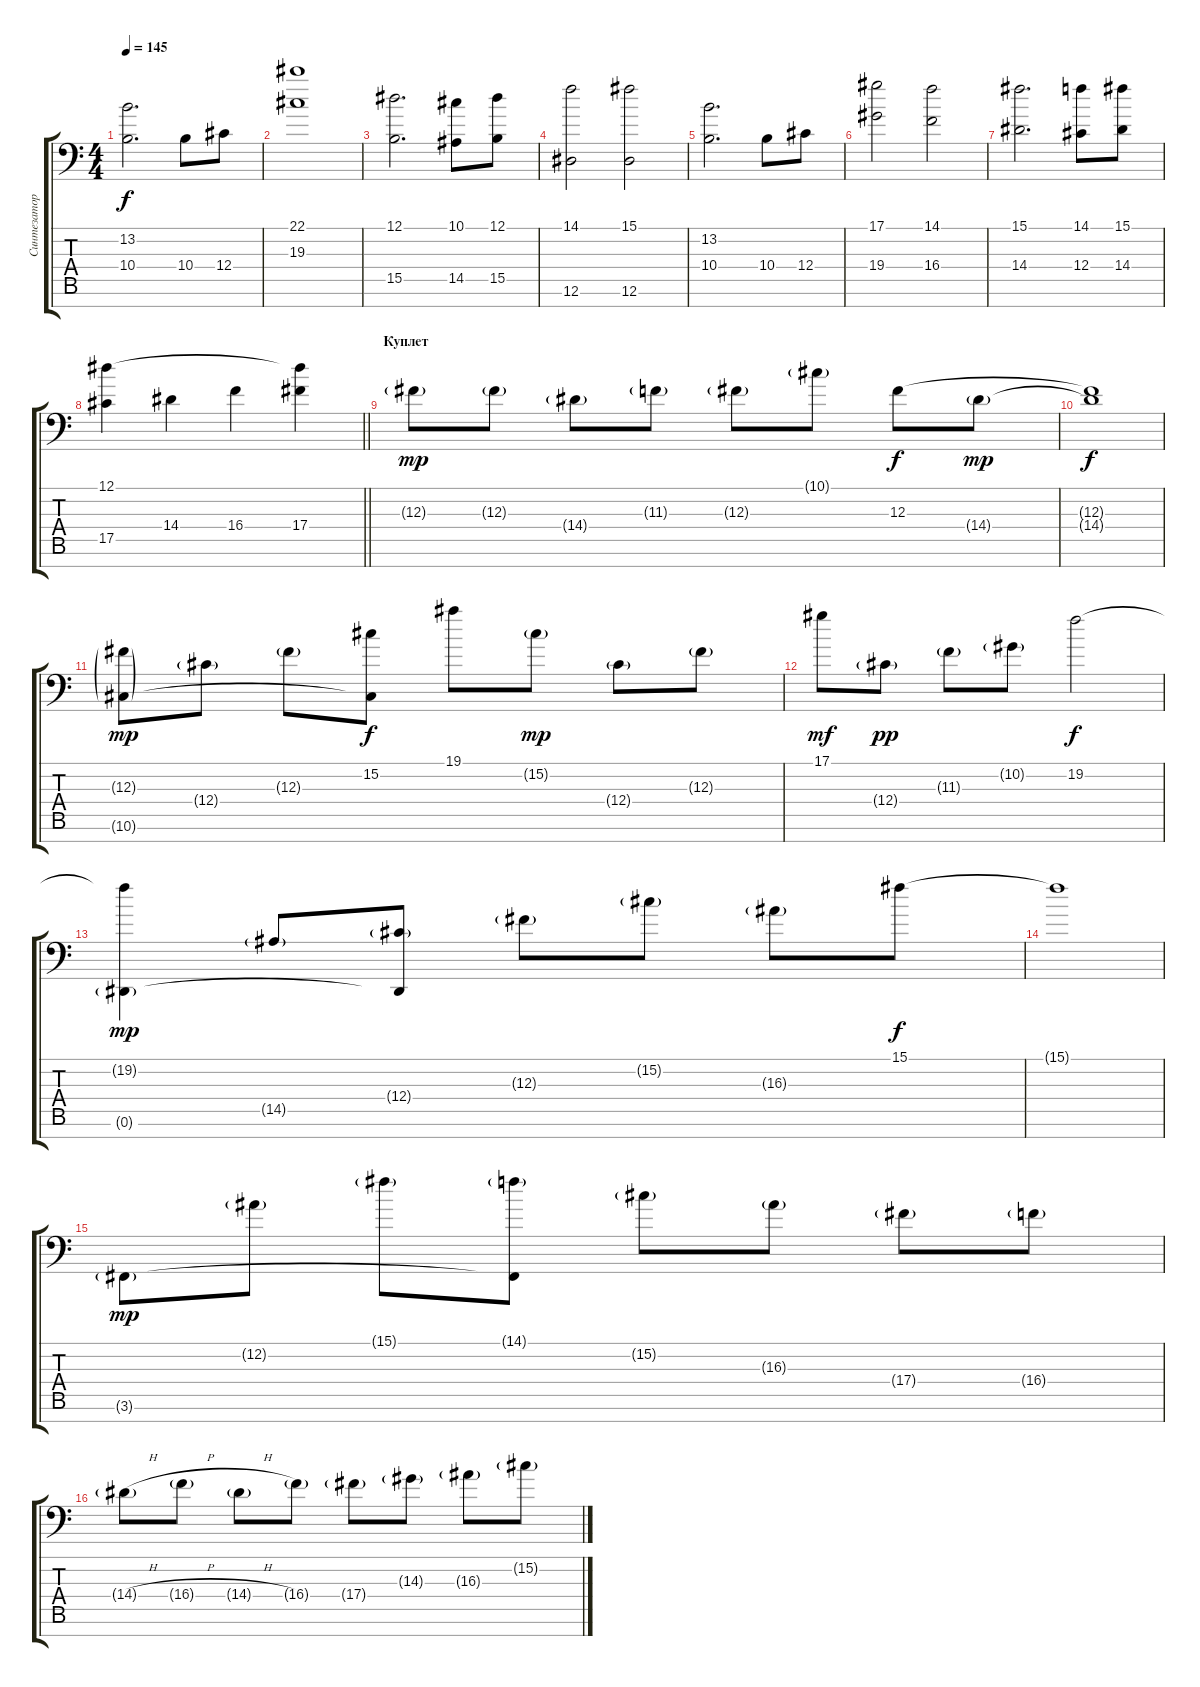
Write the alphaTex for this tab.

\track ("Синтезатор" "Синтезатор") {instrument electricgrandpiano}
\staff {score tabs}
\tuning (Eb4 Bb3 Gb3 Db3 Ab2 Eb2 Gb1) {hide}
\ts (4 4)
\tempo 145
\clef f4
\ks c
(13.2 10.4).2{d dy f instrument synthstrings1} 10.4.8 12.4.8 |
(22.1 19.3).1 |
(12.1 15.5).2{d} (10.1 14.5).8 (12.1 15.5).8 |
(14.1 12.6).2 (15.1 12.6).2 |
(13.2 10.4).2{d} 10.4.8 12.4.8 |
(17.1 19.4).2 (14.1 16.4).2 |
(15.1 14.4).2{d} (14.1 12.4).8 (15.1 14.4).8 |
\barLineRight lightlight
(12.1 17.5).4 14.4.4 16.4.4 (12.1{t} 17.4).4 |
\section ("" "Куплет")
12.3{g}.8{dy mp instrument electricgrandpiano} 12.3{g}.8 14.4{g}.8 11.3{g}.8 12.3{g}.8 10.1{g}.8 12.3.8{dy f} 14.4{g}.8{dy mp} |
(12.3{t} 14.4{t}).1{dy f} |
(12.3{g} 10.6{g}).8{dy mp} 12.4{g}.8 12.3{g}.8 (15.2 10.6{t}).8{dy f} 19.1.8 15.2{g}.8{dy mp} 12.4{g}.8 12.3{g}.8 |
17.1.8{dy mf} 12.4{g}.8{dy pp} 11.3{g}.8 10.2{g}.8 19.2.2{dy f} |
(19.2{t} 0.6{g}).4{dy mp} 14.5{g}.8 (12.4{g} 0.6{t}).8 12.3{g}.8 15.2{g}.8 16.3{g}.8 15.1.8{dy f} |
15.1{t}.1 |
3.6{g}.8{dy mp} 12.2{g}.8 15.1{g}.8 (14.1{g} 3.6{t}).8 15.2{g}.8 16.3{g}.8 17.4{g}.8 16.4{g}.8 |
14.4{h g}.8 16.4{h g}.8 14.4{h g}.8 16.4{g}.8 17.4{g}.8 14.3{g}.8 16.3{g}.8 15.2{g}.8
